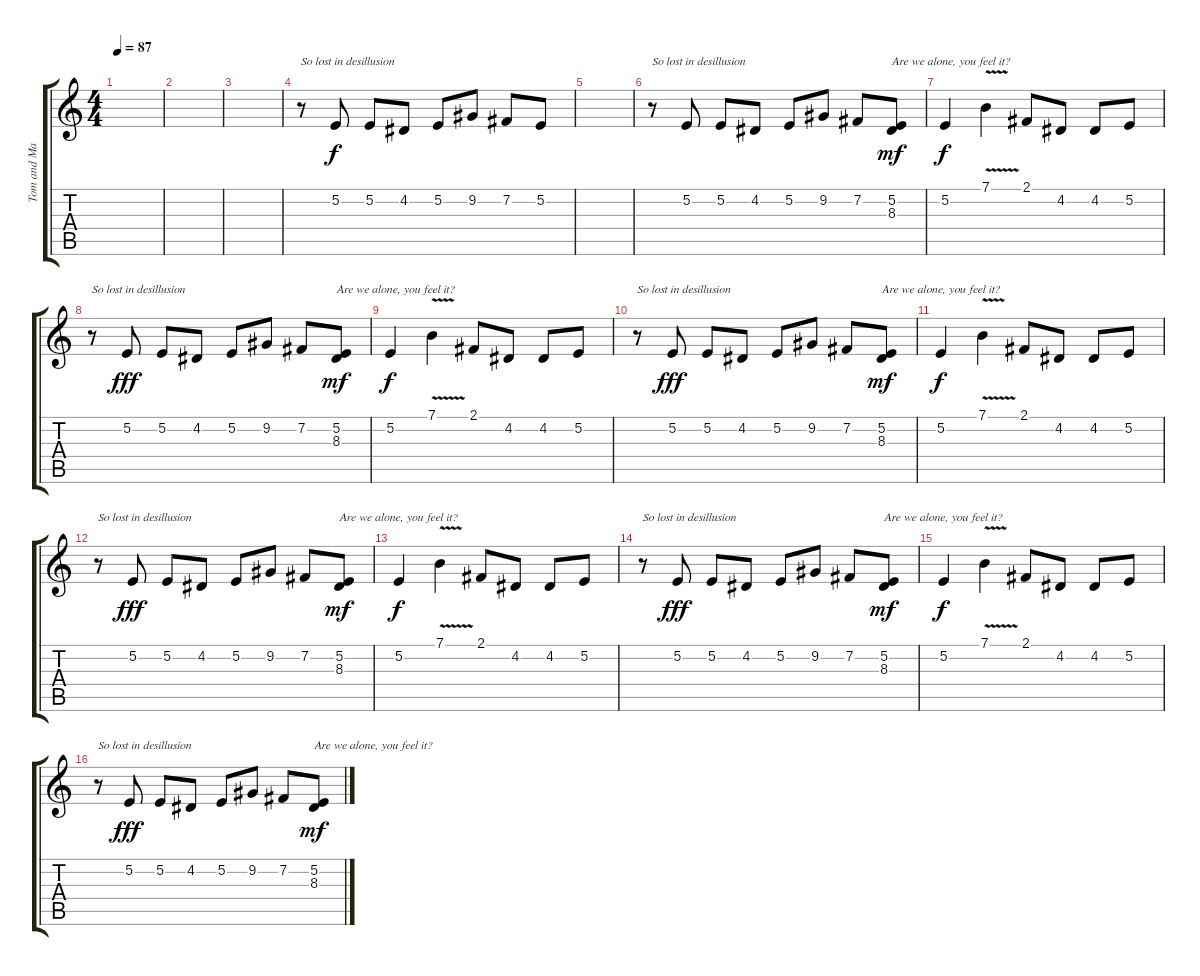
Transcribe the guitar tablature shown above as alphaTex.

\track ("Tom and Mark (End)" "Tom and Ma") {instrument lead2sawtooth}
\staff {score tabs}
\tuning (E4 B3 G3 D3 A2 E2) {hide}
\ts (4 4)
\tempo 87
\clef g2
\ks c
|
|
|
r.8{txt "So lost in desillusion" balance 0 instrument lead1square} 5.2.8 5.2.8 4.2.8 5.2.8 9.2.8 7.2.8 5.2.8 |
|
r.8{txt "So lost in desillusion"} 5.2.8 5.2.8 4.2.8 5.2.8 9.2.8 7.2.8 (5.2 8.3).8{txt "Are we alone, you feel it?" dy mf balance 3 instrument lead2sawtooth} |
5.2.4{dy f} 7.1{v}.4 2.1.8 4.2.8{balance 10} 4.2.8 5.2.8 |
r.8{txt "So lost in desillusion" balance 0} 5.2.8{dy fff} 5.2.8 4.2.8 5.2.8 9.2.8 7.2.8 (5.2 8.3).8{txt "Are we alone, you feel it?" dy mf balance 3 instrument lead2sawtooth} |
5.2.4{dy f} 7.1{v}.4 2.1.8 4.2.8{balance 10} 4.2.8 5.2.8 |
r.8{txt "So lost in desillusion" balance 0} 5.2.8{dy fff} 5.2.8 4.2.8 5.2.8 9.2.8 7.2.8 (5.2 8.3).8{txt "Are we alone, you feel it?" dy mf balance 3 instrument lead2sawtooth} |
5.2.4{dy f} 7.1{v}.4 2.1.8 4.2.8{balance 10} 4.2.8 5.2.8 |
r.8{txt "So lost in desillusion" balance 16} 5.2.8{dy fff} 5.2.8 4.2.8 5.2.8 9.2.8 7.2.8 (5.2 8.3).8{txt "Are we alone, you feel it?" dy mf balance 3 instrument lead2sawtooth} |
5.2.4{dy f} 7.1{v}.4 2.1.8 4.2.8{balance 10} 4.2.8 5.2.8 |
r.8{txt "So lost in desillusion" balance 16} 5.2.8{dy fff} 5.2.8 4.2.8 5.2.8 9.2.8 7.2.8 (5.2 8.3).8{txt "Are we alone, you feel it?" dy mf balance 3 instrument lead2sawtooth} |
5.2.4{dy f} 7.1{v}.4 2.1.8 4.2.8{balance 10} 4.2.8 5.2.8 |
r.8{txt "So lost in desillusion" balance 0} 5.2.8{dy fff} 5.2.8 4.2.8 5.2.8 9.2.8 7.2.8 (5.2 8.3).8{txt "Are we alone, you feel it?" dy mf balance 3 instrument lead2sawtooth}
